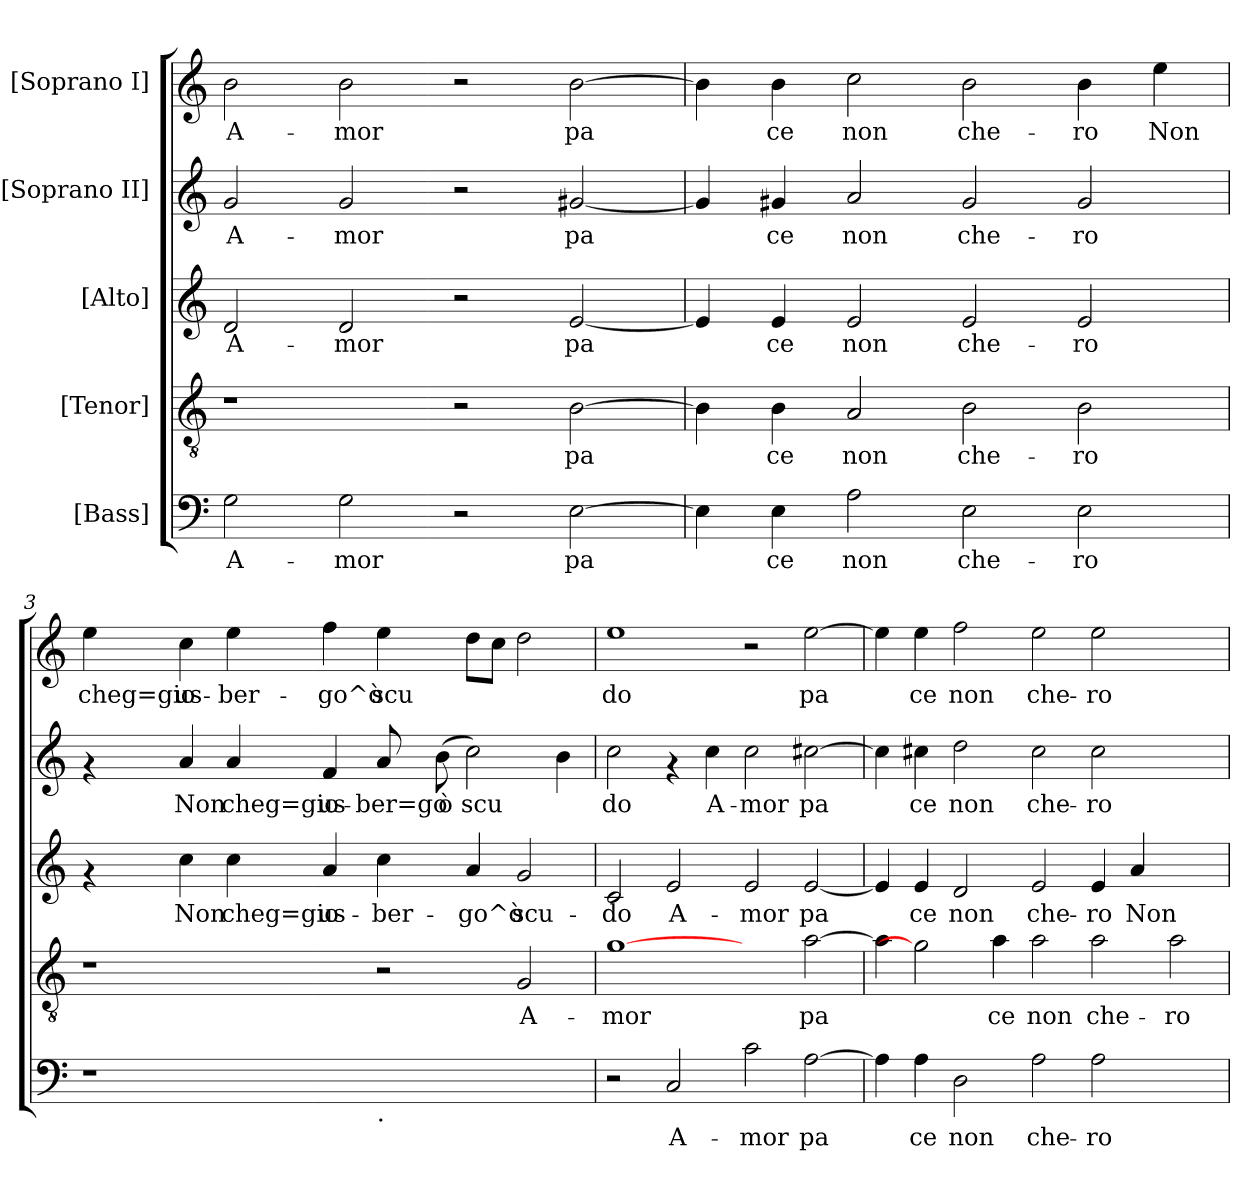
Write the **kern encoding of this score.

**kern	**text	**kern	**text	**kern	**text	**kern	**text	**kern	**text
*part5	*part5	*part4	*part4	*part3	*part3	*part2	*part2	*part1	*part1
*staff5	*staff5	*staff4	*staff4	*staff3	*staff3	*staff2	*staff2	*staff1	*staff1
*I"[Bass]	*	*I"[Tenor]	*	*I"[Alto]	*	*I"[Soprano II]	*	*I"[Soprano I]	*
!!LO:PB:g=z
*stria5	*	*stria5	*	*stria5	*	*stria5	*	*stria5	*
*clefF4	*	*clefGv2	*	*clefG2	*	*clefG2	*	*clefG2	*
*k[]	*	*k[]	*	*k[]	*	*k[]	*	*k[]	*
*C:	*	*C:	*	*C:	*	*C:	*	*C:	*
=1	=1	=1	=1	=1	=1	=1	=1	=1	=1
!	!LO:LY:b:cj	!	!	!	!LO:LY:b:cj	!	!LO:LY:b:cj	!	!LO:LY:b:cj
2G\	A-	1r	.	2d/	A-	2g/	A-	2b\	A-
!	!LO:LY:b:cj	!	!	!	!LO:LY:b:cj	!	!LO:LY:b:cj	!	!LO:LY:b:cj
2G\	-mor	.	.	2d/	-mor	2g/	-mor	2b\	-mor
2r	.	2r	.	2r	.	2r	.	2r	.
!	!LO:LY:b:cj	!	!LO:LY:b:cj	!	!LO:LY:b:cj	!	!LO:LY:b:cj	!	!LO:LY:b:cj
[>2E\	pa-	[>2B\	pa-	[<2e/	pa-	[<2g#X/	pa-	[>2b\	pa-
=2	=2	=2	=2	=2	=2	=2	=2	=2	=2
!	!LO:LY:b:cj	!	!LO:LY:b:cj	!	!LO:LY:b:cj	!	!LO:LY:b:cj	!	!LO:LY:b:cj
4E\]	--	4B\]	--	4e/]	--	4g#/]	--	4b\]	--
!	!LO:LY:b:cj	!	!LO:LY:b:cj	!	!LO:LY:b:cj	!	!LO:LY:b:cj	!	!LO:LY:b:cj
4E\	-ce	4B\	-ce	4e/	-ce	4g#X/	-ce	4b\	-ce
!	!LO:LY:b:cj	!	!LO:LY:b:cj	!	!LO:LY:b:cj	!	!LO:LY:b:cj	!	!LO:LY:b:cj
2A\	non	2A/	non	2e/	non	2a/	non	2cc\	non
!	!LO:LY:b:cj	!	!LO:LY:b:cj	!	!LO:LY:b:cj	!	!LO:LY:b:cj	!	!LO:LY:b:cj
2E\	che-	2B\	che-	2e/	che-	2g#/	che-	2b\	che-
!	!LO:LY:b:cj	!	!LO:LY:b:cj	!	!LO:LY:b:cj	!	!LO:LY:b:cj	!	!LO:LY:b:cj
2E\	-ro	2B\	-ro	2e/	-ro	2g#/	-ro	4b\	-ro
!	!	!	!	!	!	!	!	!	!LO:LY:b:cj
.	.	.	.	.	.	.	.	4ee\	Non
!!LO:PB:g=z
=3	=3	=3	=3	=3	=3	=3	=3	=3	=3
!	!	!	!	!	!	!	!	!	!LO:LY:b:cj
1r	.	1r	.	4rf	.	4rf	.	4ee\	cheg=gio
!	!	!	!	!	!LO:LY:b:cj	!	!LO:LY:b:cj	!	!LO:LY:b:cj
.	.	.	.	4cc\	Non	4a/	Non	4cc\	us-
!	!	!	!	!	!LO:LY:b:cj	!	!LO:LY:b:cj	!	!LO:LY:b:cj
.	.	.	.	4cc\	cheg=gio	4a/	cheg=gio	4ee\	-ber-
!	!	!	!	!	!LO:LY:b:cj	!	!LO:LY:b:cj	!	!LO:LY:b:cj
.	.	.	.	4a/	us-	4f/	us-	4ff\	-go^ò
!LO:TX:b:t=.	!	!	!	!	!	!	!	!	!
!	!	!	!	!	!LO:LY:b:cj	!	!LO:LY:b:cj	!	!LO:LY:b:cj
1ryy	.	2r	.	4cc\	-ber-	8a/	-ber=go	4ee\	scu-
!	!	!	!	!	!	!	!LO:LY:b:cj	!	!
.	.	.	.	.	.	(<8b\	ò	.	.
!	!	!	!	!	!LO:LY:b:cj	!	!LO:LY:b:cj	!	!LO:LY:b:cj
.	.	.	.	4a/	-go^ò	2cc\)	scu-	8dd\L	--
!	!	!	!	!	!	!	!	!	!LO:LY:b:cj
.	.	.	.	.	.	.	.	8cc\J	--
!	!	!	!LO:LY:b:cj	!	!LO:LY:b:cj	!	!	!	!LO:LY:b:cj
.	.	2G/	A-	2g/	scu-	.	.	2dd\	--
!	!	!	!	!	!	!	!LO:LY:b:cj	!	!
.	.	.	.	.	.	4b\	--	.	.
=4	=4	=4	=4	=4	=4	=4	=4	=4	=4
!	!	!	!LO:LY:b:cj	!	!LO:LY:b:cj	!	!LO:LY:b:cj	!	!LO:LY:b:cj
2r	.	[1g	-mor	2c/	-do	2cc\	-do	1ee	-do
!	!LO:LY:b:cj	!	!	!	!LO:LY:b:cj	!	!	!	!
2C/	A-	.	.	2e/	A-	4rf	.	.	.
!	!	!	!	!	!	!	!LO:LY:b:cj	!	!
.	.	.	.	.	.	4cc\	A-	.	.
!	!LO:LY:b:cj	!	!	!	!LO:LY:b:cj	!	!LO:LY:b:cj	!	!
2c\	-mor	2ryy	.	2e/	-mor	2cc\	-mor	2r	.
!	!LO:LY:b:cj	!	!LO:LY:b:cj	!	!LO:LY:b:cj	!	!LO:LY:b:cj	!	!LO:LY:b:cj
[>2A\	pa-	[>2a\	pa-	[<2e/	pa-	[>2cc#X\	pa-	[>2ee\	pa-
=5	=5	=5	=5	=5	=5	=5	=5	=5	=5
!	!LO:LY:b:cj	!	!LO:LY:b:cj	!	!LO:LY:b:cj	!	!LO:LY:b:cj	!	!LO:LY:b:cj
4A\]	--	4a\]	--	4e/]	--	4cc#\]	--	4ee\]	--
!	!LO:LY:b:cj	!	!	!	!LO:LY:b:cj	!	!LO:LY:b:cj	!	!LO:LY:b:cj
4A\	-ce	2g]	.	4e/	-ce	4cc#X\	-ce	4ee\	-ce
!	!LO:LY:b:cj	!	!	!	!LO:LY:b:cj	!	!LO:LY:b:cj	!	!LO:LY:b:cj
2D\	non	.	.	2d/	non	2dd\	non	2ff\	non
!	!	!	!LO:LY:b:cj	!	!	!	!	!	!
.	.	4a\	-ce	.	.	.	.	.	.
!	!LO:LY:b:cj	!	!LO:LY:b:cj	!	!LO:LY:b:cj	!	!LO:LY:b:cj	!	!LO:LY:b:cj
2A\	che-	2a\	non	2e/	che-	2cc#\	che-	2ee\	che-
!	!LO:LY:b:cj	!	!LO:LY:b:cj	!	!LO:LY:b:cj	!	!LO:LY:b:cj	!	!LO:LY:b:cj
2A\	-ro	2a\	che-	4e/	-ro	2cc#\	-ro	2ee\	-ro
!	!	!	!	!	!LO:LY:b:cj	!	!	!	!
.	.	.	.	4a/	Non	.	.	.	.
!	!	!	!LO:LY:b:cj	!	!	!	!	!	!
2ryy	.	2a\	-ro	2ryy	.	2ryy	.	2ryy	.
=	=	=	=	=	=	=	=	=	=
*-	*-	*-	*-	*-	*-	*-	*-	*-	*-
